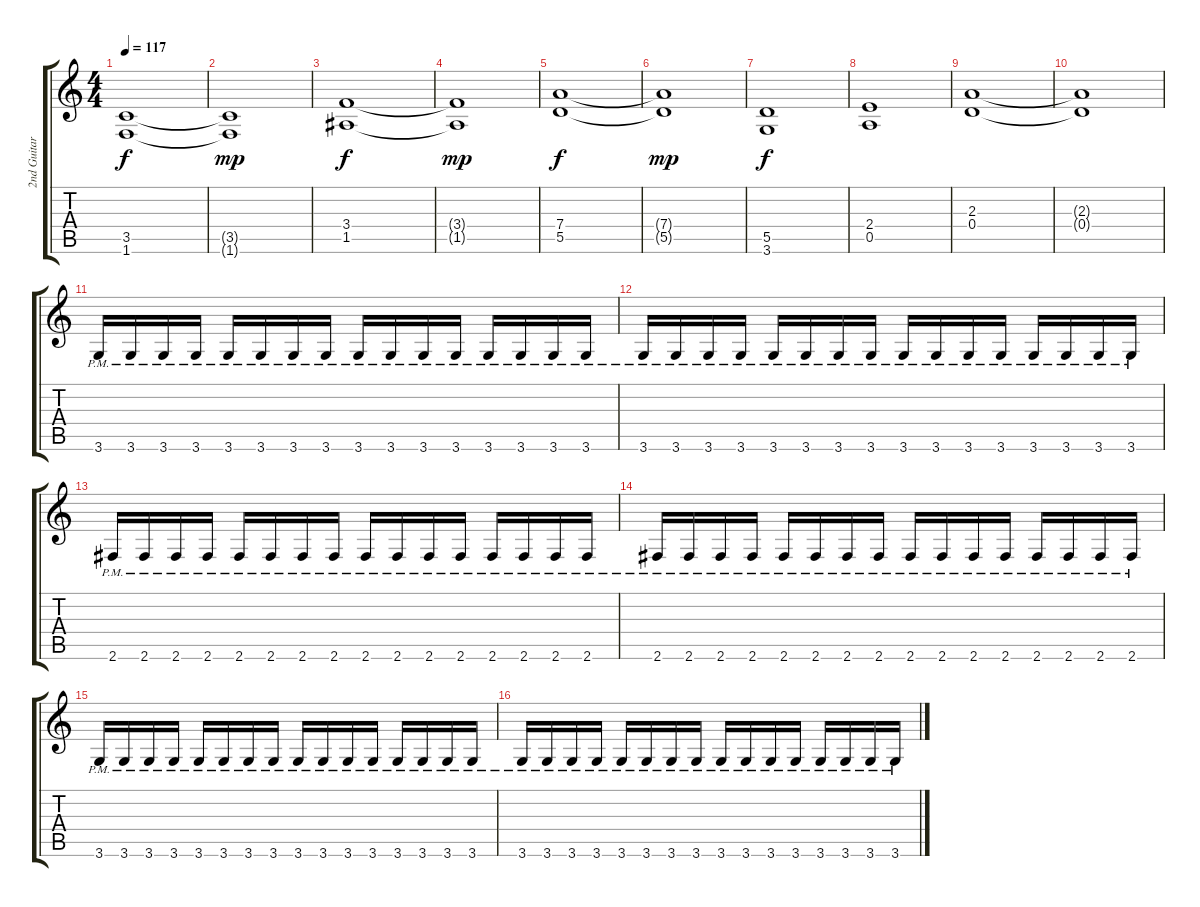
\track ("2nd Guitar" "2nd Guitar") {instrument electricguitarjazz}
\staff {score tabs}
\tuning (E4 B3 G3 D3 A2 E2) {hide}
\ts (4 4)
\tempo 117
\clef g2
\ks c
(3.5 1.6).1{dy f} |
(3.5{t} 1.6{t}).1{dy mp} |
(3.4 1.5).1{dy f} |
(3.4{t} 1.5{t}).1{dy mp} |
(7.4 5.5).1{dy f} |
(7.4{t} 5.5{t}).1{dy mp} |
(5.5 3.6).1{dy f} |
(2.4 0.5).1 |
(2.3 0.4).1 |
(2.3{t} 0.4{t}).1 |
3.6{pm}.16 3.6{pm}.16 3.6{pm}.16 3.6{pm}.16 3.6{pm}.16 3.6{pm}.16 3.6{pm}.16 3.6{pm}.16 3.6{pm}.16 3.6{pm}.16 3.6{pm}.16 3.6{pm}.16 3.6{pm}.16 3.6{pm}.16 3.6{pm}.16 3.6{pm}.16 |
3.6{pm}.16 3.6{pm}.16 3.6{pm}.16 3.6{pm}.16 3.6{pm}.16 3.6{pm}.16 3.6{pm}.16 3.6{pm}.16 3.6{pm}.16 3.6{pm}.16 3.6{pm}.16 3.6{pm}.16 3.6{pm}.16 3.6{pm}.16 3.6{pm}.16 3.6{pm}.16 |
2.6{pm}.16 2.6{pm}.16 2.6{pm}.16 2.6{pm}.16 2.6{pm}.16 2.6{pm}.16 2.6{pm}.16 2.6{pm}.16 2.6{pm}.16 2.6{pm}.16 2.6{pm}.16 2.6{pm}.16 2.6{pm}.16 2.6{pm}.16 2.6{pm}.16 2.6{pm}.16 |
2.6{pm}.16 2.6{pm}.16 2.6{pm}.16 2.6{pm}.16 2.6{pm}.16 2.6{pm}.16 2.6{pm}.16 2.6{pm}.16 2.6{pm}.16 2.6{pm}.16 2.6{pm}.16 2.6{pm}.16 2.6{pm}.16 2.6{pm}.16 2.6{pm}.16 2.6{pm}.16 |
3.6{pm}.16 3.6{pm}.16 3.6{pm}.16 3.6{pm}.16 3.6{pm}.16 3.6{pm}.16 3.6{pm}.16 3.6{pm}.16 3.6{pm}.16 3.6{pm}.16 3.6{pm}.16 3.6{pm}.16 3.6{pm}.16 3.6{pm}.16 3.6{pm}.16 3.6{pm}.16 |
3.6{pm}.16 3.6{pm}.16 3.6{pm}.16 3.6{pm}.16 3.6{pm}.16 3.6{pm}.16 3.6{pm}.16 3.6{pm}.16 3.6{pm}.16 3.6{pm}.16 3.6{pm}.16 3.6{pm}.16 3.6{pm}.16 3.6{pm}.16 3.6{pm}.16 3.6{pm}.16
